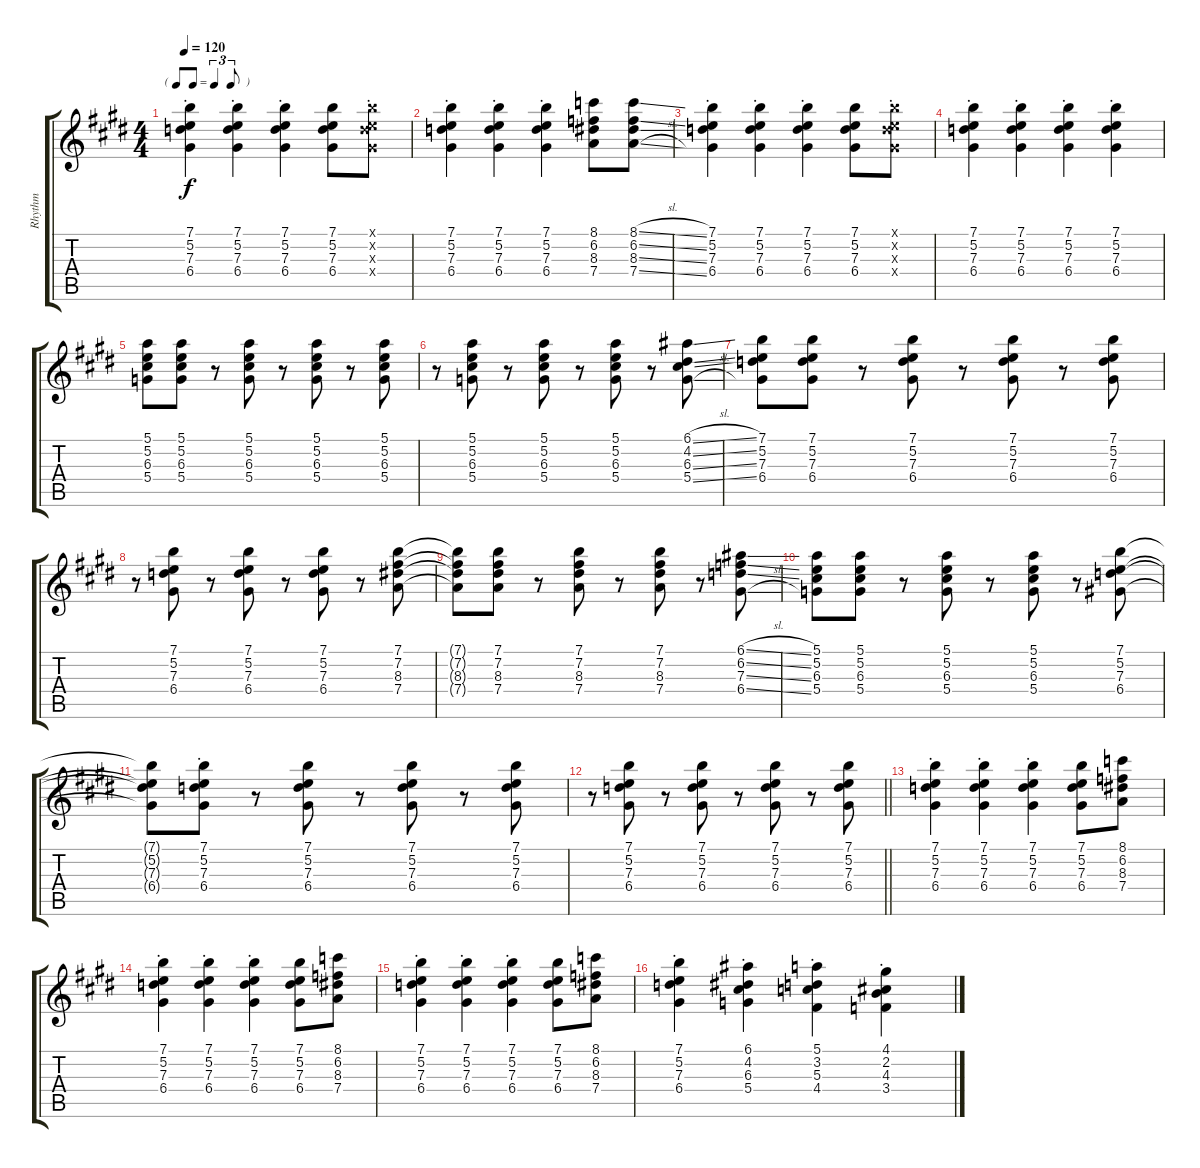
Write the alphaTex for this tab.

\track ("Rhythm" "Rhythm") {instrument electricguitarclean}
\staff {score tabs}
\tuning (E4 B3 G3 D3 A2 E2) {hide}
\ts (4 4)
\tf triplet8th
\tempo 120
\clef g2
\ks e
(7.1{st} 5.2{st} 7.3{st} 6.4{st}).4{dy f} (7.1{st} 5.2{st} 7.3{st} 6.4{st}).4 (7.1{st} 5.2{st} 7.3{st} 6.4{st}).4 (7.1 5.2 7.3 6.4).8 (7.1{st x} 5.2{st x} 7.3{st x} 6.4{st x}).8 |
\ks c#minor
(7.1{st} 5.2{st} 7.3{st} 6.4{st}).4 (7.1{st} 5.2{st} 7.3{st} 6.4{st}).4 (7.1{st} 5.2{st} 7.3{st} 6.4{st}).4 (8.1 6.2 8.3 7.4).8 (8.1{sl} 6.2{sl} 8.3{sl} 7.4{sl}).8 |
(7.1{st} 5.2{st} 7.3{st} 6.4{st}).4 (7.1{st} 5.2{st} 7.3{st} 6.4{st}).4 (7.1{st} 5.2{st} 7.3{st} 6.4{st}).4 (7.1 5.2 7.3 6.4).8 (7.1{st x} 5.2{st x} 7.3{st x} 6.4{st x}).8 |
(7.1{st} 5.2{st} 7.3{st} 6.4{st}).4 (7.1{st} 5.2{st} 7.3{st} 6.4{st}).4 (7.1{st} 5.2{st} 7.3{st} 6.4{st}).4 (7.1{st} 5.2{st} 7.3{st} 6.4{st}).4 |
\ks e
(5.1 5.2 6.3 5.4).8 (5.1 5.2 6.3 5.4).8 r.8 (5.1 5.2 6.3 5.4).8 r.8 (5.1 5.2 6.3 5.4).8 r.8 (5.1 5.2 6.3 5.4).8 |
\ks c#minor
r.8 (5.1 5.2 6.3 5.4).8 r.8 (5.1 5.2 6.3 5.4).8 r.8 (5.1 5.2 6.3 5.4).8 r.8 (6.1{sl} 4.2{sl} 6.3{sl} 5.4{sl}).8 |
(7.1 5.2 7.3 6.4).8 (7.1 5.2 7.3 6.4).8 r.8 (7.1 5.2 7.3 6.4).8 r.8 (7.1 5.2 7.3 6.4).8 r.8 (7.1 5.2 7.3 6.4).8 |
r.8 (7.1 5.2 7.3 6.4).8 r.8 (7.1 5.2 7.3 6.4).8 r.8 (7.1 5.2 7.3 6.4).8 r.8 (7.1 7.2 8.3 7.4).8 |
\ks e
(7.1{t} 7.2{t} 8.3{t} 7.4{t}).8 (7.1 7.2 8.3 7.4).8 r.8 (7.1 7.2 8.3 7.4).8 r.8 (7.1 7.2 8.3 7.4).8 r.8 (6.1{sl} 6.2{sl} 7.3{sl} 6.4{sl}).8 |
\ks c#minor
(5.1 5.2 6.3 5.4).8 (5.1 5.2 6.3 5.4).8 r.8 (5.1 5.2 6.3 5.4).8 r.8 (5.1 5.2 6.3 5.4).8 r.8 (7.1 5.2 7.3 6.4).8 |
(7.1{t} 5.2{t} 7.3{t} 6.4{t}).8 (7.1{st} 5.2{st} 7.3{st} 6.4{st}).8 r.8 (7.1 5.2 7.3 6.4).8 r.8 (7.1 5.2 7.3 6.4).8 r.8 (7.1 5.2 7.3 6.4).8 |
\barLineRight lightlight
r.8 (7.1 5.2 7.3 6.4).8 r.8 (7.1 5.2 7.3 6.4).8 r.8 (7.1 5.2 7.3 6.4).8 r.8 (7.1 5.2 7.3 6.4).8 |
\ks e
(7.1{st} 5.2{st} 7.3{st} 6.4{st}).4 (7.1{st} 5.2{st} 7.3{st} 6.4{st}).4 (7.1{st} 5.2{st} 7.3{st} 6.4{st}).4 (7.1 5.2 7.3 6.4).8 (8.1 6.2 8.3 7.4).8 |
\ks c#minor
(7.1{st} 5.2{st} 7.3{st} 6.4{st}).4 (7.1{st} 5.2{st} 7.3{st} 6.4{st}).4 (7.1{st} 5.2{st} 7.3{st} 6.4{st}).4 (7.1 5.2 7.3 6.4).8 (8.1 6.2 8.3 7.4).8 |
(7.1{st} 5.2{st} 7.3{st} 6.4{st}).4 (7.1{st} 5.2{st} 7.3{st} 6.4{st}).4 (7.1{st} 5.2{st} 7.3{st} 6.4{st}).4 (7.1 5.2 7.3 6.4).8 (8.1 6.2 8.3 7.4).8 |
(7.1{st} 5.2{st} 7.3{st} 6.4{st}).4 (6.1{st} 4.2{st} 6.3{st} 5.4{st}).4 (5.1{st} 3.2{st} 5.3{st} 4.4{st}).4 (4.1{st} 2.2{st} 4.3{st} 3.4{st}).4
